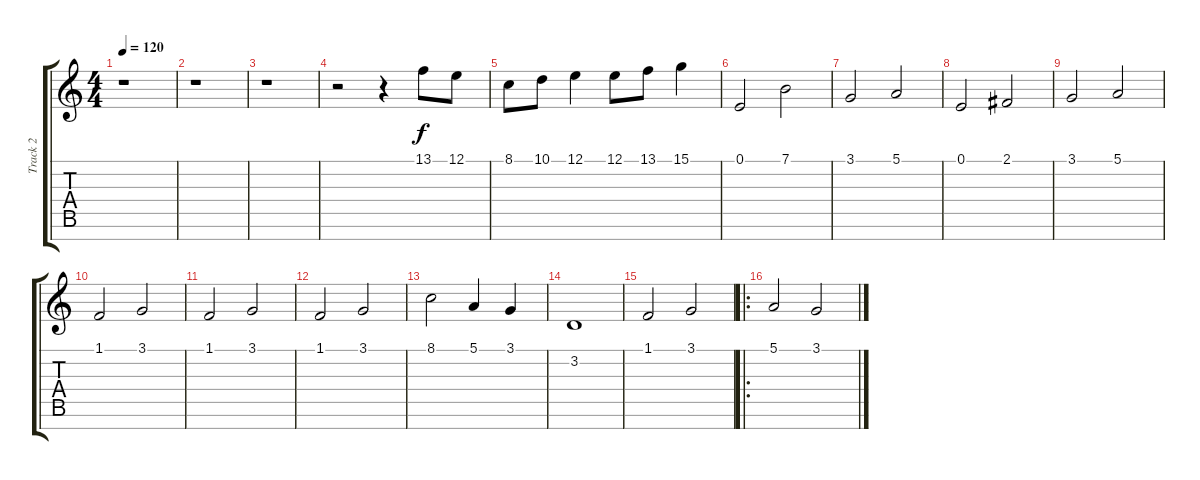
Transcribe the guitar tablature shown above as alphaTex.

\track ("Track 2" "Track 2") {instrument cello}
\staff {score tabs}
\tuning (E4 B3 G3 D3 A2 E2 B1) {hide}
\ts (4 4)
\tempo 120
\clef g2
\ks c
r.1{dy f} |
r.1 |
r.1 |
r.2 r.4 13.1.8 12.1.8 |
8.1.8 10.1.8 12.1.4 12.1.8 13.1.8 15.1.4 |
0.1.2 7.1.2 |
3.1.2 5.1.2 |
0.1.2 2.1.2 |
3.1.2 5.1.2 |
1.1.2 3.1.2 |
1.1.2 3.1.2 |
1.1.2 3.1.2 |
8.1.2 5.1.4 3.1.4 |
3.2.1 |
1.1.2 3.1.2 |
\ro
5.1.2 3.1.2
